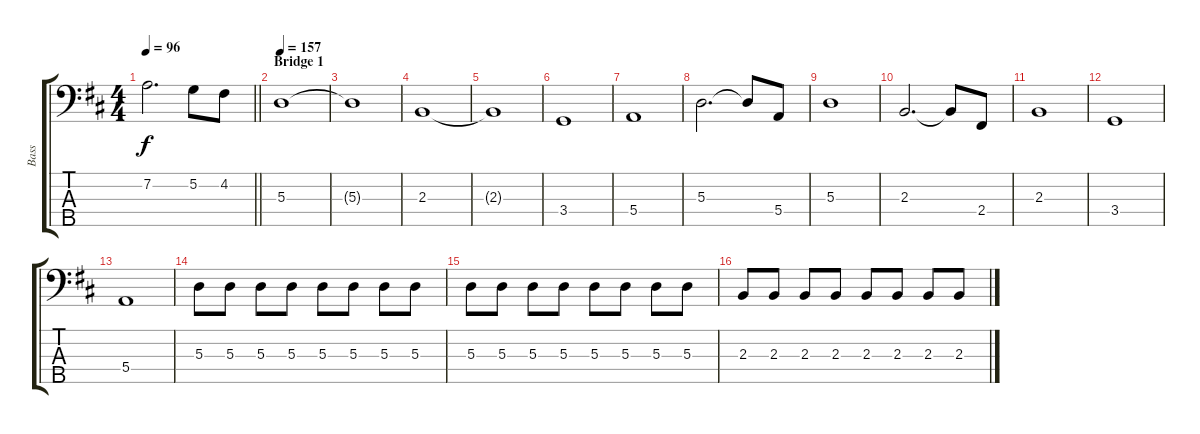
\track ("Bass" "Bass") {instrument electricbassfinger}
\staff {score tabs}
\tuning (G2 D2 A1 E1 B0) {hide}
\ts (4 4)
\tempo 96
\clef f4
\barLineRight lightlight
\ks d
7.2.2{d dy f} 5.2.8 4.2.8 |
\section ("" "Bridge 1")
\tempo 157
5.3.1 |
5.3{t}.1 |
2.3.1 |
2.3{t}.1 |
3.4.1 |
5.4.1 |
5.3.2{d} 5.3{t}.8 5.4.8 |
5.3.1 |
2.3.2{d} 2.3{t}.8 2.4.8 |
2.3.1 |
3.4.1 |
5.4.1 |
5.3.8 5.3.8 5.3.8 5.3.8 5.3.8 5.3.8 5.3.8 5.3.8 |
5.3.8 5.3.8 5.3.8 5.3.8 5.3.8 5.3.8 5.3.8 5.3.8 |
2.3.8 2.3.8 2.3.8 2.3.8 2.3.8 2.3.8 2.3.8 2.3.8
